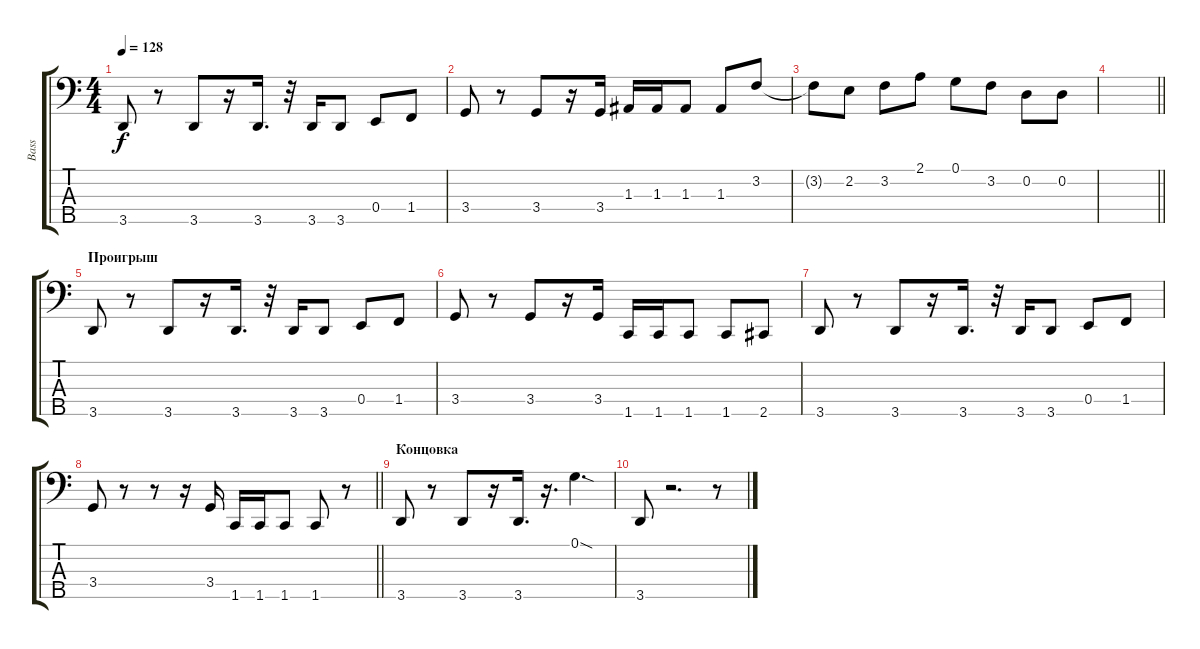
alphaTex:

\track ("Bass" "Bass") {instrument slapbass2}
\staff {score tabs}
\tuning (G2 D2 A1 E1 B0) {hide}
\ts (4 4)
\tempo 128
\clef f4
\ks c
3.5.8{dy f} r.8 3.5.8 r.16 3.5.16{d} r.32 3.5.16 3.5.8 0.4.8 1.4.8 |
3.4.8 r.8 3.4.8 r.16 3.4.16 1.3.16 1.3.16 1.3.8 1.3.8 3.2.8 |
3.2{t}.8 2.2.8 3.2.8 2.1.8 0.1.8 3.2.8 0.2.8 0.2.8 |
\barLineRight lightlight
|
\section ("" "Проигрыш")
3.5.8 r.8 3.5.8 r.16 3.5.16{d} r.32 3.5.16 3.5.8 0.4.8 1.4.8 |
3.4.8 r.8 3.4.8 r.16 3.4.16 1.5.16 1.5.16 1.5.8 1.5.8 2.5.8 |
3.5.8 r.8 3.5.8 r.16 3.5.16{d} r.32 3.5.16 3.5.8 0.4.8 1.4.8 |
\barLineRight lightlight
3.4.8 r.8 r.8 r.16 3.4.16 1.5.16 1.5.16 1.5.8 1.5.8 r.8 |
\section ("" "Концовка")
3.5.8 r.8 3.5.8 r.16 3.5.16{d} r.16{d} 0.1{sod}.4{d} |
3.5.8 r.2{d} r.8
